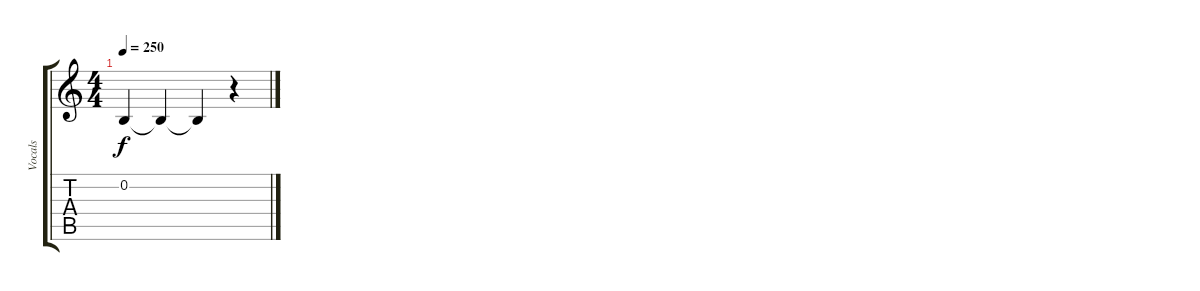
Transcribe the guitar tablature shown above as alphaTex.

\track ("Vocals" "Vocals") {instrument oboe}
\staff {score tabs}
\tuning (E4 B3 G3 D3 A2 E2) {hide}
\ts (4 4)
\tempo 250
\clef g2
\ks c
0.2.4{dy f} 0.2{t}.4 0.2{t}.4 r.4
